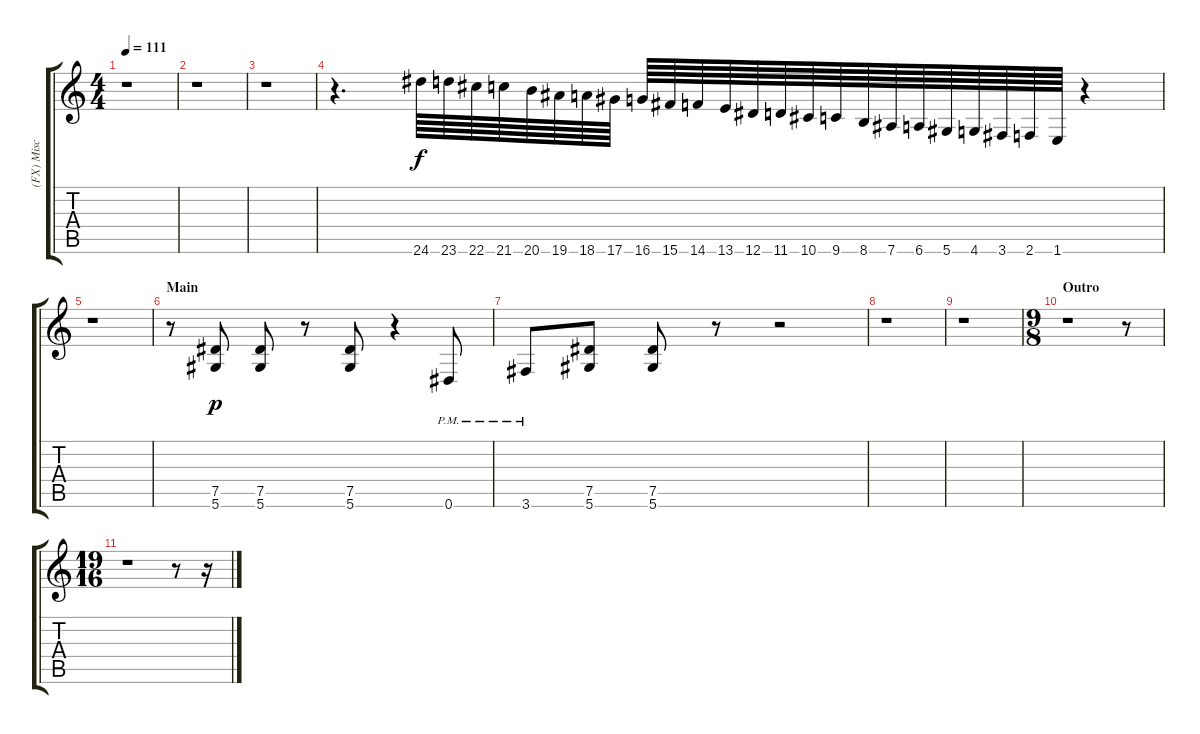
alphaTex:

\track ("(FX) Misc" "(FX) Misc") {instrument distortionguitar}
\staff {score tabs}
\tuning (Eb4 Bb3 Gb3 Db3 Ab2 Eb2) {hide}
\ts (4 4)
\tempo 111
\clef g2
\ks c
r.1{dy p} |
r.1 |
r.1 |
r.4{d instrument guitarfretnoise} 24.6.64{dy f} 23.6.64 22.6.64 21.6.64 20.6.64 19.6.64 18.6.64 17.6.64 16.6.64 15.6.64 14.6.64 13.6.64 12.6.64 11.6.64 10.6.64 9.6.64 8.6.64 7.6.64 6.6.64 5.6.64 4.6.64 3.6.64 2.6.64 1.6.64 r.4 |
r.1 |
\section ("" "Main")
r.8 (7.5 5.6).8{dy p instrument distortionguitar} (7.5 5.6).8 r.8 (7.5 5.6).8 r.4 0.6{pm}.8 |
3.6{pm}.8 (7.5 5.6).8 (7.5 5.6).8 r.8 r.2 |
r.1 |
r.1 |
\ts (9 8)
\section ("" "Outro")
r.1 r.8 |
\ts (19 16)
r.1 r.8 r.16
